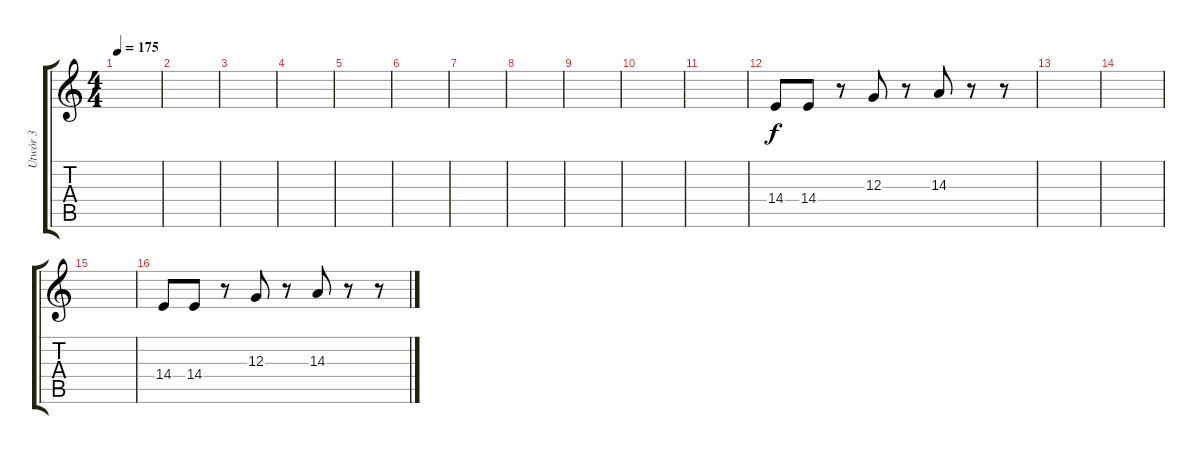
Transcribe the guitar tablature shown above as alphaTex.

\track ("Utwór 3" "Utwór 3") {instrument trumpet}
\staff {score tabs}
\tuning (E4 B3 G3 D3 A2 E2) {hide}
\ts (4 4)
\tempo 175
\clef g2
\ks c
|
|
|
|
|
|
|
|
|
|
|
14.4.8 14.4.8 r.8 12.3.8 r.8 14.3.8 r.8 r.8 |
|
|
|
14.4.8 14.4.8 r.8 12.3.8 r.8 14.3.8 r.8 r.8
